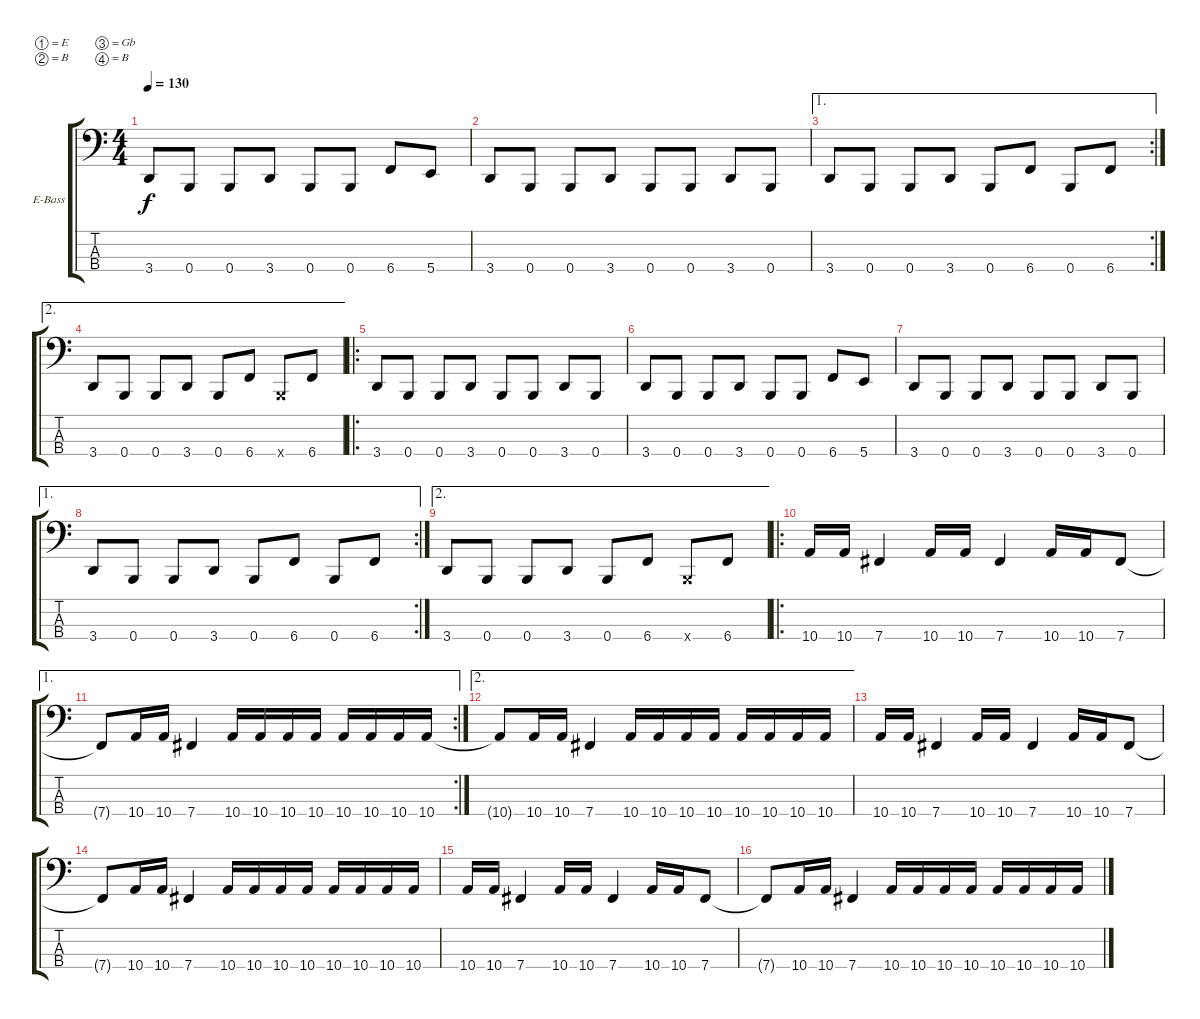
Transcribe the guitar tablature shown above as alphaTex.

\bracketExtendMode groupsimilarinstruments
\firstSystemTrackNameOrientation horizontal
\otherSystemsTrackNameOrientation horizontal
\track ("Bass" "E-Bass") {instrument electricbassfinger}
\staff {score tabs}
\tuning (E2 B1 Gb1 B0)
\ts (4 4)
\tempo 130
\clef f4
\ks c
3.4.8{dy f} 0.4.8 0.4.8 3.4.8 0.4.8 0.4.8 6.4.8 5.4.8 |
3.4.8 0.4.8 0.4.8 3.4.8 0.4.8 0.4.8 3.4.8 0.4.8 |
\ae 1
\rc 2
3.4.8 0.4.8 0.4.8 3.4.8 0.4.8 6.4.8 0.4.8 6.4.8 |
\ae 2
3.4.8 0.4.8 0.4.8 3.4.8 0.4.8 6.4.8 0.4{x}.8 6.4.8 |
\ro
3.4.8 0.4.8 0.4.8 3.4.8 0.4.8 0.4.8 3.4.8 0.4.8 |
3.4.8 0.4.8 0.4.8 3.4.8 0.4.8 0.4.8 6.4.8 5.4.8 |
3.4.8 0.4.8 0.4.8 3.4.8 0.4.8 0.4.8 3.4.8 0.4.8 |
\ae 1
\rc 2
3.4.8 0.4.8 0.4.8 3.4.8 0.4.8 6.4.8 0.4.8 6.4.8 |
\ae 2
3.4.8 0.4.8 0.4.8 3.4.8 0.4.8 6.4.8 0.4{x}.8 6.4.8 |
\ro
10.4.16 10.4.16 7.4.4 10.4.16 10.4.16 7.4.4 10.4.16 10.4.16 7.4.8 |
\ae 1
\rc 2
7.4{t}.8 10.4.16 10.4.16 7.4.4 10.4.16 10.4.16 10.4.16 10.4.16 10.4.16 10.4.16 10.4.16 10.4.16 |
\ae 2
10.4{t}.8 10.4.16 10.4.16 7.4.4 10.4.16 10.4.16 10.4.16 10.4.16 10.4.16 10.4.16 10.4.16 10.4.16 |
10.4.16 10.4.16 7.4.4 10.4.16 10.4.16 7.4.4 10.4.16 10.4.16 7.4.8 |
7.4{t}.8 10.4.16 10.4.16 7.4.4 10.4.16 10.4.16 10.4.16 10.4.16 10.4.16 10.4.16 10.4.16 10.4.16 |
10.4.16 10.4.16 7.4.4 10.4.16 10.4.16 7.4.4 10.4.16 10.4.16 7.4.8 |
7.4{t}.8 10.4.16 10.4.16 7.4.4 10.4.16 10.4.16 10.4.16 10.4.16 10.4.16 10.4.16 10.4.16 10.4.16
